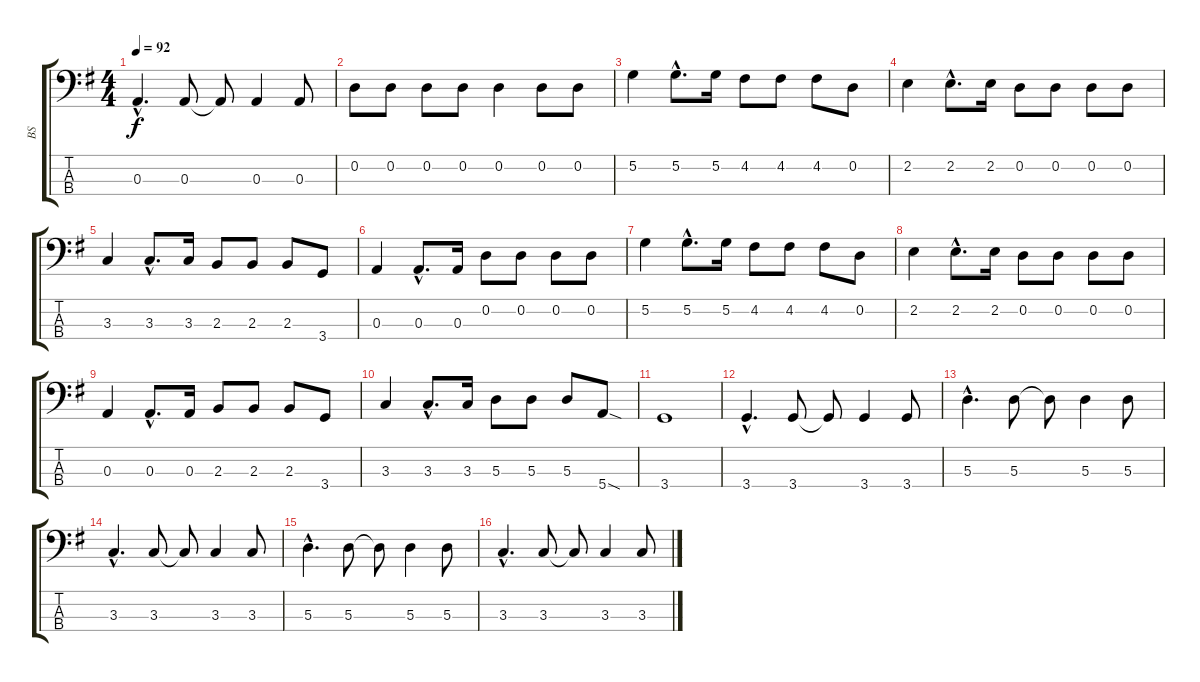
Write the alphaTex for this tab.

\track ("BS" "BS") {instrument electricbassfinger}
\staff {score tabs}
\tuning (G2 D2 A1 E1) {hide}
\ts (4 4)
\tempo 92
\clef f4
\ks g
0.3{hac}.4{d dy f} 0.3.8 0.3{t}.8 0.3.4 0.3.8 |
0.2.8 0.2.8 0.2.8 0.2.8 0.2.4 0.2.8 0.2.8 |
5.2.4 5.2{hac}.8{d} 5.2.16 4.2.8 4.2.8 4.2.8 0.2.8 |
2.2.4 2.2{hac}.8{d} 2.2.16 0.2.8 0.2.8 0.2.8 0.2.8 |
3.3.4 3.3{hac}.8{d} 3.3.16 2.3.8 2.3.8 2.3.8 3.4.8 |
0.3.4 0.3{hac}.8{d} 0.3.16 0.2.8 0.2.8 0.2.8 0.2.8 |
5.2.4 5.2{hac}.8{d} 5.2.16 4.2.8 4.2.8 4.2.8 0.2.8 |
2.2.4 2.2{hac}.8{d} 2.2.16 0.2.8 0.2.8 0.2.8 0.2.8 |
0.3.4 0.3{hac}.8{d} 0.3.16 2.3.8 2.3.8 2.3.8 3.4.8 |
3.3.4 3.3{hac}.8{d} 3.3.16 5.3.8 5.3.8 5.3.8 5.4{sod}.8 |
3.4.1 |
3.4{hac}.4{d} 3.4.8 3.4{t}.8 3.4.4 3.4.8 |
5.3{hac}.4{d} 5.3.8 5.3{t}.8 5.3.4 5.3.8 |
3.3{hac}.4{d} 3.3.8 3.3{t}.8 3.3.4 3.3.8 |
5.3{hac}.4{d} 5.3.8 5.3{t}.8 5.3.4 5.3.8 |
3.3{hac}.4{d} 3.3.8 3.3{t}.8 3.3.4 3.3.8
